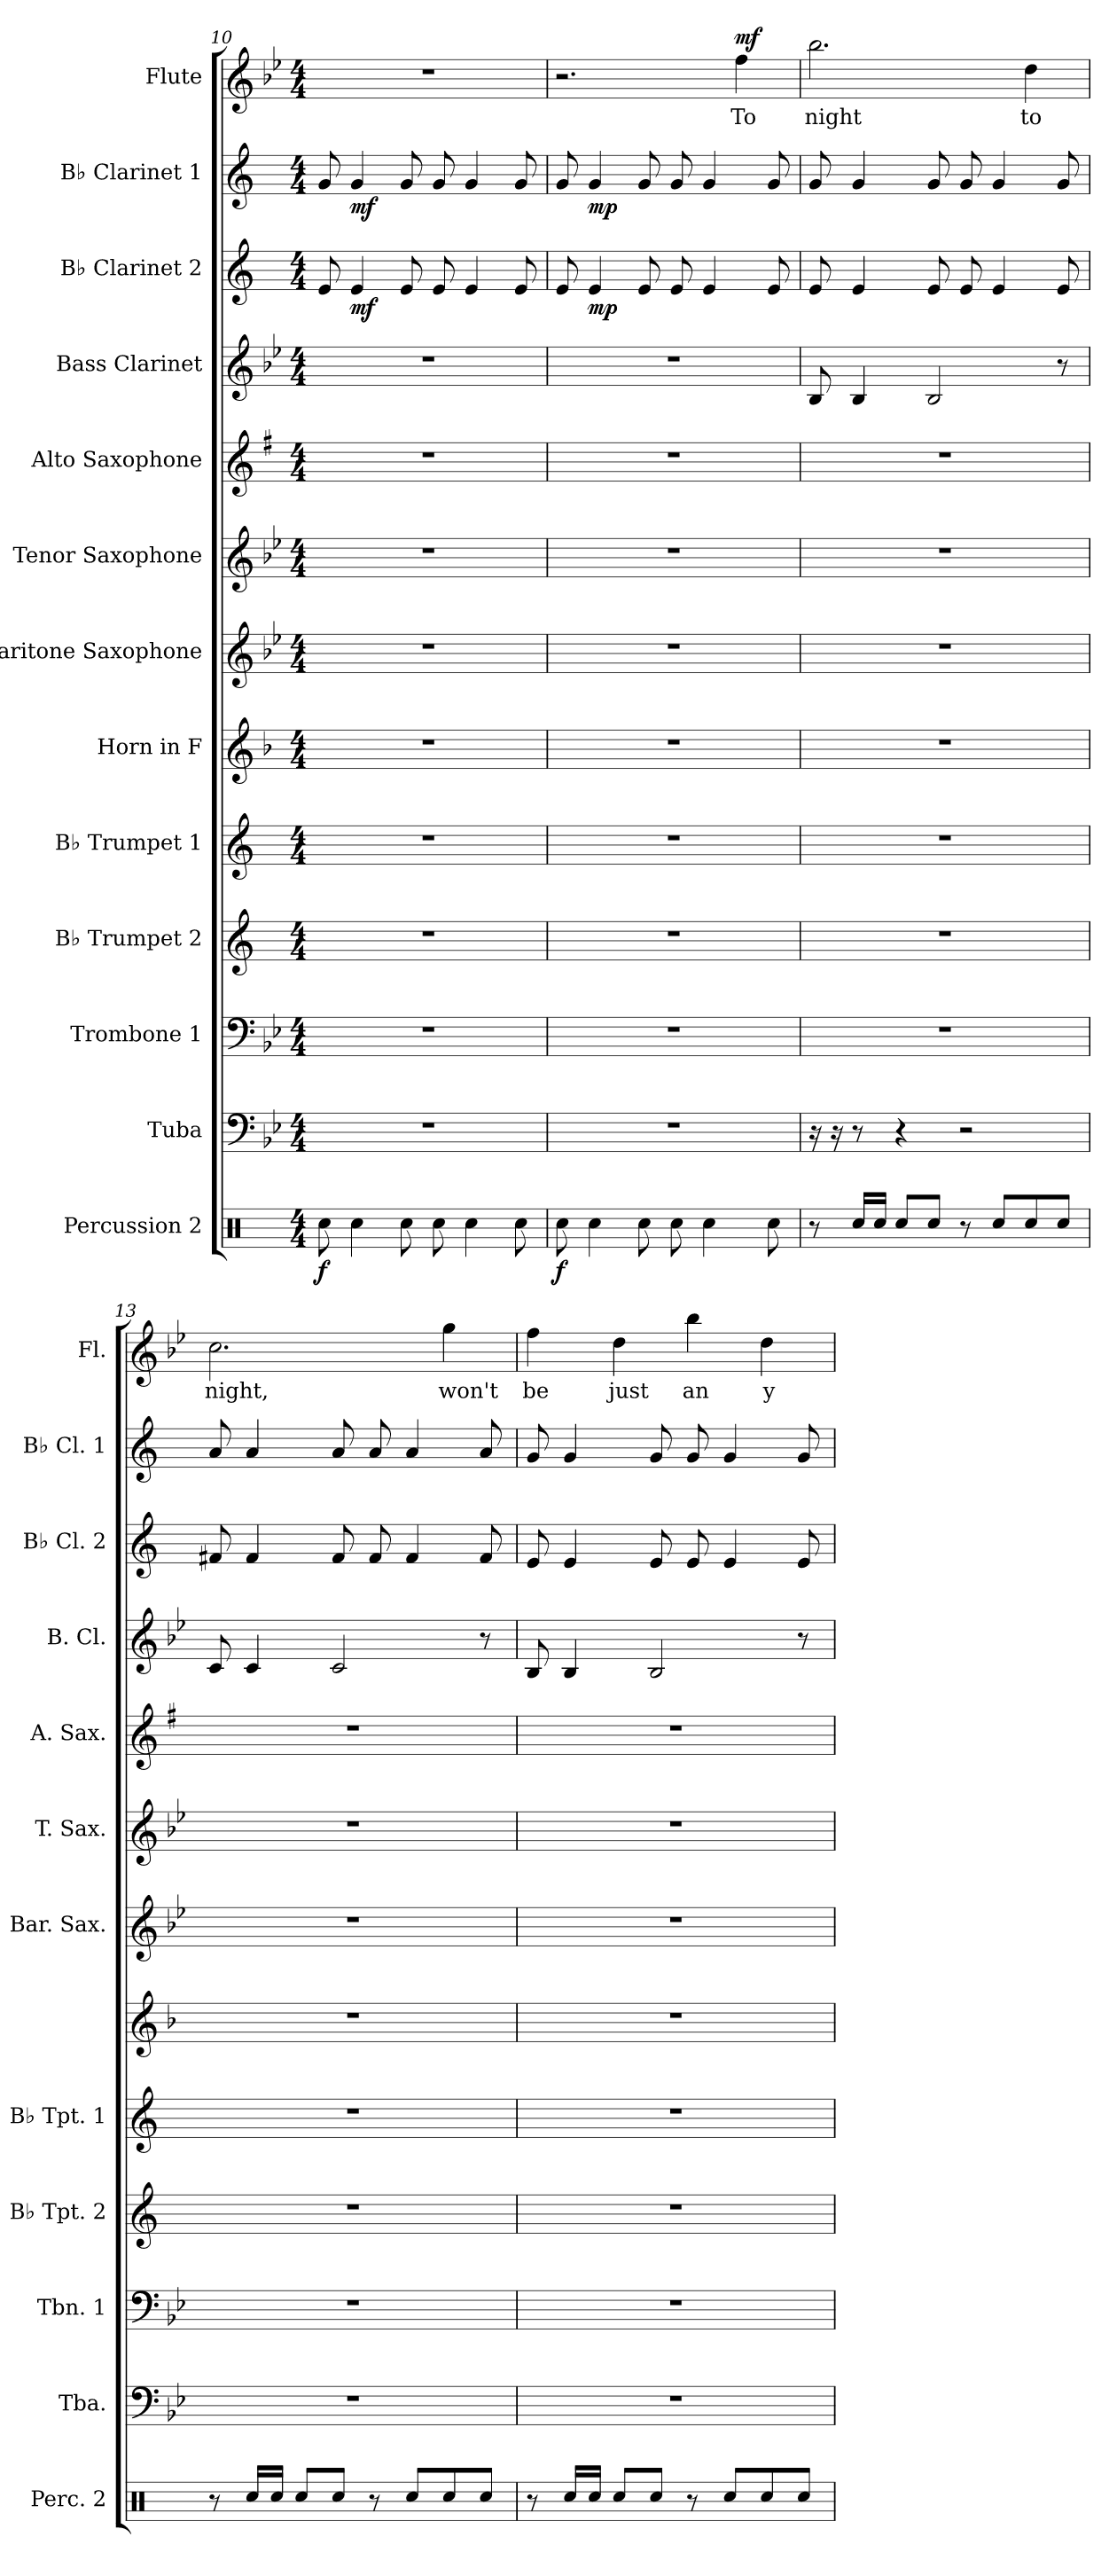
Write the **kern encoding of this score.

**kern	**dynam	**kern	**kern	**kern	**kern	**kern	**kern	**kern	**kern	**kern	**kern	**dynam	**kern	**dynam	**kern	**text	**dynam
*part13	*part13	*part12	*part11	*part10	*part9	*part8	*part7	*part6	*part5	*part4	*part3	*part3	*part2	*part2	*part1	*part1	*part1
*staff13	*staff13	*staff12	*staff11	*staff10	*staff9	*staff8	*staff7	*staff6	*staff5	*staff4	*staff3	*staff3	*staff2	*staff2	*staff1	*staff1	*staff1
*I"Percussion 2	*	*I"Tuba	*I"Trombone 1	*I"B♭ Trumpet 2	*I"B♭ Trumpet 1	*I"Horn in F	*I"Baritone Saxophone	*I"Tenor Saxophone	*I"Alto Saxophone	*I"Bass Clarinet	*I"B♭ Clarinet 2	*	*I"B♭ Clarinet 1	*	*I"Flute	*	*
*I'Perc. 2	*	*I'Tba.	*I'Tbn. 1	*I'B♭ Tpt. 2	*I'B♭ Tpt. 1	*	*I'Bar. Sax.	*I'T. Sax.	*I'A. Sax.	*I'B. Cl.	*I'B♭ Cl. 2	*	*I'B♭ Cl. 1	*	*I'Fl.	*	*
*clefX	*	*clefF4	*clefF4	*clefG2	*clefG2	*clefG2	*clefG2	*clefG2	*clefG2	*clefG2	*clefG2	*	*clefG2	*	*clefG2	*	*
*	*	*	*	*ITrd1c2	*ITrd1c2	*ITrd4c7	*ITrd12c21	*ITrd8c14	*ITrd5c9	*ITrd8c14	*ITrd1c2	*	*ITrd1c2	*	*	*	*
*k[]	*	*k[b-e-]	*k[b-e-]	*k[b-e-]	*k[b-e-]	*k[b-e-]	*k[b-e-]	*k[b-e-]	*k[b-e-]	*k[b-e-]	*k[b-e-]	*	*k[b-e-]	*	*k[b-e-]	*	*
*M4/4	*	*M4/4	*M4/4	*M4/4	*M4/4	*M4/4	*M4/4	*M4/4	*M4/4	*M4/4	*M4/4	*	*M4/4	*	*M4/4	*	*
=10	=10	=10	=10	=10	=10	=10	=10	=10	=10	=10	=10	=10	=10	=10	=10	=10	=10
!	!LO:DY:b	!	!	!	!	!	!	!	!	!	!	!	!	!	!	!	!
8Rcc\	f	1r	1r	1r	1r	1r	1r	1r	1r	1r	8d/	.	8f/	.	1r	.	.
!	!	!	!	!	!	!	!	!	!	!	!	!LO:DY:b	!	!LO:DY:b	!	!	!
4Rcc\	.	.	.	.	.	.	.	.	.	.	4d/	mf	4f/	mf	.	.	.
8Rcc\	.	.	.	.	.	.	.	.	.	.	8d/	.	8f/	.	.	.	.
8Rcc\	.	.	.	.	.	.	.	.	.	.	8d/	.	8f/	.	.	.	.
4Rcc\	.	.	.	.	.	.	.	.	.	.	4d/	.	4f/	.	.	.	.
8Rcc\	.	.	.	.	.	.	.	.	.	.	8d/	.	8f/	.	.	.	.
=11	=11	=11	=11	=11	=11	=11	=11	=11	=11	=11	=11	=11	=11	=11	=11	=11	=11
!	!LO:DY:b	!	!	!	!	!	!	!	!	!	!	!	!	!	!	!	!
8Rcc\	f	1r	1r	1r	1r	1r	1r	1r	1r	1r	8d/	.	8f/	.	2.r	.	.
!	!	!	!	!	!	!	!	!	!	!	!	!LO:DY:b	!	!LO:DY:b	!	!	!
4Rcc\	.	.	.	.	.	.	.	.	.	.	4d/	mp	4f/	mp	.	.	.
8Rcc\	.	.	.	.	.	.	.	.	.	.	8d/	.	8f/	.	.	.	.
8Rcc\	.	.	.	.	.	.	.	.	.	.	8d/	.	8f/	.	.	.	.
4Rcc\	.	.	.	.	.	.	.	.	.	.	4d/	.	4f/	.	.	.	.
!	!	!	!	!	!	!	!	!	!	!	!	!	!	!	!	!LO:LY:b	!LO:DY:a
.	.	.	.	.	.	.	.	.	.	.	.	.	.	.	4ff\	To	mf
8Rcc\	.	.	.	.	.	.	.	.	.	.	8d/	.	8f/	.	.	.	.
=12	=12	=12	=12	=12	=12	=12	=12	=12	=12	=12	=12	=12	=12	=12	=12	=12	=12
!	!	!	!	!	!	!	!	!	!	!	!	!	!	!	!	!LO:LY:b	!
8r	.	16r	1r	1r	1r	1r	1r	1r	1r	8BB-/	8d/	.	8f/	.	2.bb-\	night	.
.	.	16r	.	.	.	.	.	.	.	.	.	.	.	.	.	.	.
16Rcc/LL	.	8r	.	.	.	.	.	.	.	4BB-/	4d/	.	4f/	.	.	.	.
16Rcc/JJ	.	.	.	.	.	.	.	.	.	.	.	.	.	.	.	.	.
8Rcc/L	.	4r	.	.	.	.	.	.	.	.	.	.	.	.	.	.	.
8Rcc/J	.	.	.	.	.	.	.	.	.	2BB-/	8d/	.	8f/	.	.	.	.
8r	.	2r	.	.	.	.	.	.	.	.	8d/	.	8f/	.	.	.	.
8Rcc/L	.	.	.	.	.	.	.	.	.	.	4d/	.	4f/	.	.	.	.
!	!	!	!	!	!	!	!	!	!	!	!	!	!	!	!	!LO:LY:b	!
8Rcc/	.	.	.	.	.	.	.	.	.	.	.	.	.	.	4dd\	to	.
8Rcc/J	.	.	.	.	.	.	.	.	.	8r	8d/	.	8f/	.	.	.	.
=13	=13	=13	=13	=13	=13	=13	=13	=13	=13	=13	=13	=13	=13	=13	=13	=13	=13
!	!	!	!	!	!	!	!	!	!	!	!	!	!	!	!	!LO:LY:b	!
8r	.	1r	1r	1r	1r	1r	1r	1r	1r	8C/	8en/	.	8g/	.	2.cc\	night,	.
16Rcc/LL	.	.	.	.	.	.	.	.	.	4C/	4e/	.	4g/	.	.	.	.
16Rcc/JJ	.	.	.	.	.	.	.	.	.	.	.	.	.	.	.	.	.
8Rcc/L	.	.	.	.	.	.	.	.	.	.	.	.	.	.	.	.	.
8Rcc/J	.	.	.	.	.	.	.	.	.	2C/	8e/	.	8g/	.	.	.	.
8r	.	.	.	.	.	.	.	.	.	.	8e/	.	8g/	.	.	.	.
8Rcc/L	.	.	.	.	.	.	.	.	.	.	4e/	.	4g/	.	.	.	.
!	!	!	!	!	!	!	!	!	!	!	!	!	!	!	!	!LO:LY:b	!
8Rcc/	.	.	.	.	.	.	.	.	.	.	.	.	.	.	4gg\	won't	.
8Rcc/J	.	.	.	.	.	.	.	.	.	8r	8e/	.	8g/	.	.	.	.
=14	=14	=14	=14	=14	=14	=14	=14	=14	=14	=14	=14	=14	=14	=14	=14	=14	=14
!	!	!	!	!	!	!	!	!	!	!	!	!	!	!	!	!LO:LY:b	!
8r	.	1r	1r	1r	1r	1r	1r	1r	1r	8BB-/	8d/	.	8f/	.	4ff\	be	.
16Rcc/LL	.	.	.	.	.	.	.	.	.	4BB-/	4d/	.	4f/	.	.	.	.
16Rcc/JJ	.	.	.	.	.	.	.	.	.	.	.	.	.	.	.	.	.
!	!	!	!	!	!	!	!	!	!	!	!	!	!	!	!	!LO:LY:b	!
8Rcc/L	.	.	.	.	.	.	.	.	.	.	.	.	.	.	4dd\	just	.
8Rcc/J	.	.	.	.	.	.	.	.	.	2BB-/	8d/	.	8f/	.	.	.	.
!	!	!	!	!	!	!	!	!	!	!	!	!	!	!	!	!LO:LY:b	!
8r	.	.	.	.	.	.	.	.	.	.	8d/	.	8f/	.	4bb-\	an	.
8Rcc/L	.	.	.	.	.	.	.	.	.	.	4d/	.	4f/	.	.	.	.
!	!	!	!	!	!	!	!	!	!	!	!	!	!	!	!	!LO:LY:b	!
8Rcc/	.	.	.	.	.	.	.	.	.	.	.	.	.	.	4dd\	y	.
8Rcc/J	.	.	.	.	.	.	.	.	.	8r	8d/	.	8f/	.	.	.	.
=	=	=	=	=	=	=	=	=	=	=	=	=	=	=	=	=	=
*-	*-	*-	*-	*-	*-	*-	*-	*-	*-	*-	*-	*-	*-	*-	*-	*-	*-
